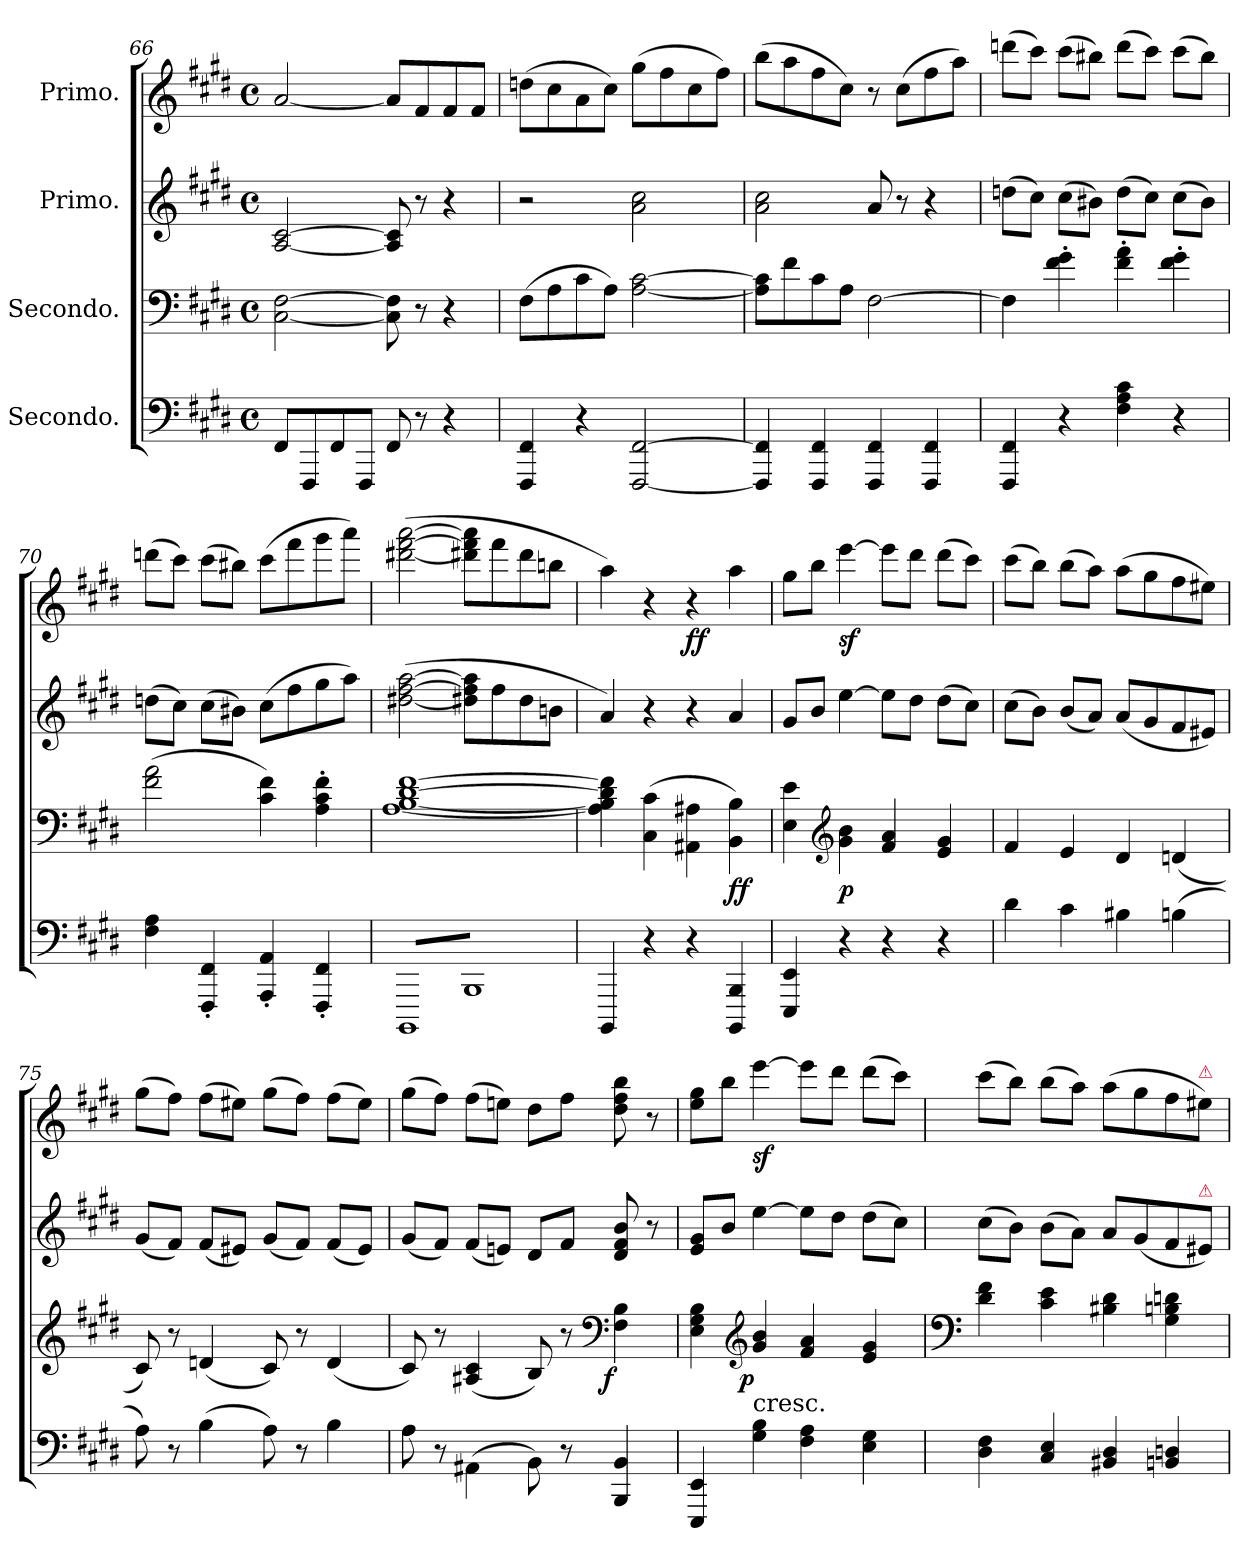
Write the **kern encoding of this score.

**kern	**kern	**dynam	**kern	**kern	**dynam
*part4	*part3	*part3	*part2	*part1	*part1
*staff4	*staff3	*staff3	*staff2	*staff1	*staff1
*I"Secondo.	*I"Secondo.	*	*I"Primo.	*I"Primo.	*
*clefF4	*clefF4	*	*clefG2	*clefG2	*
*k[f#c#g#d#]	*k[f#c#g#d#]	*	*k[f#c#g#d#]	*k[f#c#g#d#]	*
*M4/4	*M4/4	*	*M4/4	*M4/4	*
*met(c)	*met(c)	*	*met(c)	*met(c)	*
=66	=66	=66	=66	=66	=66
8FF#/L	[2C#\ [2F#\	.	[2A/ [2c#/	[2a/	.
8FFF#/	.	.	.	.	.
8FF#/	.	.	.	.	.
8FFF#/J	.	.	.	.	.
8FF#/	8C#]\ 8F#]\	.	8A]/ 8c#]/	8a/L]	.
8r	8r	.	8r	8f#/	.
4r	4r	.	4r	8f#/	.
.	.	.	.	8f#/J	.
=67	=67	=67	=67	=67	=67
4FFF#/ 4FF#/	(8F#\L	.	2r	(8ddn\L	.
.	8A\	.	.	8cc#\	.
4r	8c#\	.	.	8a\	.
.	8A\J)	.	.	8cc#\J)	.
[2FFF#/ [2FF#/	[2A\ [2c#\	.	2a\ 2cc#\	(8gg#\L	.
.	.	.	.	8ff#\	.
.	.	.	.	8cc#\	.
.	.	.	.	8ff#\J)	.
=68	=68	=68	=68	=68	=68
4FFF#]/ 4FF#]/	8A]\ 8c#]\L	.	2a\ 2cc#\	(8bb\L	.
.	8f#\	.	.	8aa\	.
4FFF#/ 4FF#/	8c#\	.	.	8ff#\	.
.	8A\J	.	.	8cc#\J)	.
4FFF#/ 4FF#/	[2F#\	.	8a/	8r	.
.	.	.	8r	(8cc#\L	.
4FFF#/ 4FF#/	.	.	4r	8ff#\	.
.	.	.	.	8aa\J)	.
=69	=69	=69	=69	=69	=69
4FFF#/ 4FF#/	4F#\]	.	(8ddn\L	(8dddn\L	.
.	.	.	8cc#\J)	8ccc#\J)	.
4r	4f#'\ 4g#'\	.	(8cc#\L	(8ccc#\L	.
.	.	.	8b#X\J)	8bb#X\J)	.
4F#\ 4A\ 4c#\	4f#'\ 4a'\	.	(8dd\L	(8ddd\L	.
.	.	.	8cc#\J)	8ccc#\J)	.
4r	4f#'\ 4g#'\	.	(8cc#\L	(8ccc#\L	.
.	.	.	8b#\J)	8bb#\J)	.
=70	=70	=70	=70	=70	=70
4F#\ 4A\	(2f#\ 2a\	.	(8ddn\L	(8dddn\L	.
.	.	.	8cc#\J)	8ccc#\J)	.
4FFF#'>/ 4FF#'>/	.	.	(8cc#\L	(8ccc#\L	.
.	.	.	8b#X\J)	8bb#X\J)	.
4AAA'>/ 4AA'>/	4c#\ 4f#\)	.	(8cc#\L	(8ccc#\L	.
.	.	.	8ff#\	8fff#\	.
4FFF#'>/ 4FF#'>/	4A'\ 4c#'\ 4f#'\	.	8gg#\	8ggg#\	.
.	.	.	8aa\J)	8aaa\J)	.
=71	=71	=71	=71	=71	=71
*tremolo	*	*	*	*	*
8BBBB/L	[1A [1B [1d# [1f#	.	([2dd#X\ [2ff#\ [2aa\	([2ddd#X\ [2fff#\ [2aaa\	.
8BBB/	.	.	.	.	.
8BBBB/	.	.	.	.	.
8BBB/	.	.	.	.	.
8BBBB/	.	.	8dd#X]\ 8ff#]\ 8aa]\L	8ddd#X]\ 8fff#]\ 8aaa]\L	.
8BBB/	.	.	8ff#\	8fff#\	.
8BBBB/	.	.	8dd#\	8ddd#\	.
8BBB/J	.	.	8bn\J	8bbn\J	.
*Xtremolo	*	*	*	*	*
=72	=72	=72	=72	=72	=72
4BBBB/	4A]\ 4B]\ 4d#]\ 4f#]\	.	4a/)	4aa\)	.
.	.	.	.	.	.
4r	(4C#\ 4c#\	.	4r	4r	.
.	.	.	.	.	.
4r	4AA#X\ 4A#X\	.	4r	4r	ff
4BBBB/ 4BBB/	4BB\ 4B\)	ff	4a/	4aa\	.
=73	=73	=73	=73	=73	=73
4EEE/ 4EE/	4E\ 4e\	.	8g#/L	8gg#\L	.
.	.	.	8b/J	8bb\J	.
*	*clefG2	*	*	*	*
4r	4g#\ 4b\	p	[4ee\	[4eee\	sf
4r	4f#/ 4a/	.	8ee\L]	8eee\L]	.
.	.	.	8dd#\J	8ddd#\J	.
4r	4e/ 4g#/	.	(8dd#\L	(8ddd#\L	.
.	.	.	8cc#\J)	8ccc#\J)	.
=74	=74	=74	=74	=74	=74
4d#\	4f#/	.	(8cc#\L	(8ccc#\L	.
.	.	.	8b\J)	8bb\J)	.
4c#\	4e/	.	(8b/L	(8bb\L	.
.	.	.	8a/J)	8aa\J)	.
4B#X\	4d#/	.	(>8a/L	(8aa\L	.
.	.	.	8g#/	8gg#\	.
(<4Bn\	(>4dn/	.	8f#/	8ff#\	.
.	.	.	8e#X/J)	8ee#X\J)	.
=75	=75	=75	=75	=75	=75
8A\)	8c#/)	.	(>8g#/L	(8gg#\L	.
8r	8r	.	8f#/J)	8ff#\J)	.
(<4B\	(>4dn/	.	(>8f#/L	(8ff#\L	.
.	.	.	8e#X/J)	8ee#X\J)	.
8A\)	8c#/)	.	(>8g#/L	(8gg#\L	.
8r	8r	.	8f#/J)	8ff#\J)	.
4B\	(>4d/	.	(>8f#/L	(8ff#\L	.
.	.	.	8e#/J)	8ee#\J)	.
=76	=76	=76	=76	=76	=76
8A\	8c#/)	.	(>8g#/L	(8gg#\L	.
8r	8r	.	8f#/J)	8ff#\J)	.
(4AA#X\	(>4A#X/ 4c#/	.	(>8f#/L	(8ff#\L	.
.	.	.	8en/J)	8een\J)	.
8BB\)	8B/)	.	8d#/L	8dd#\L	.
8r	8r	.	8f#/J	8ff#\J	.
*	*clefF4	*	*	*	*
!	!	!LO:DY:rj	!	!	!
4BBB/ 4BB/	4F#\ 4B\	f	8d#/ 8f#/ 8b/	8dd#\ 8ff#\ 8bb\	.
.	.	.	8r	8r	.
=77	=77	=77	=77	=77	=77
4EEE/ 4EE/	4E\ 4G#\ 4B\	.	8e/ 8g#/L	8ee\ 8gg#\L	.
.	.	.	8b/J	8bb\J	.
*	*clefG2	*	*	*	*
!	!LO:TX:c:t=cresc.	!	!	!	!
!	!	!LO:DY:rj	!	!	!
4G#\ 4B\	4g#/ 4b/	p	[4ee\	[4eee\	sf
4F#\ 4A\	4f#/ 4a/	.	8ee\L]	8eee\L]	.
.	.	.	8dd#\J	8ddd#\J	.
4E\ 4G#\	4e/ 4g#/	.	(8dd#\L	(8ddd#\L	.
.	.	.	8cc#\J)	8ccc#\J)	.
=78	=78	=78	=78	=78	=78
*	*clefF4	*	*	*	*
4D#\ 4F#\	4d#\ 4f#\	.	(8cc#\L	(8ccc#\L	.
.	.	.	8b\J)	8bb\J)	.
4C#/ 4E/	4c#\ 4e\	.	(8b\L	(8bb\L	.
.	.	.	8a\J)	8aa\J)	.
4BB#X/ 4D#/	4B#X\ 4d#\	.	8a/L	(8aa\L	.
.	.	.	(>8g#/	8gg#\	.
4BBn/ 4Dn/	4G#\ 4Bn\ 4dn\	.	8f#/	8ff#\	.
!	!	!	!	!LO:TX:a:color=crimson:t=⚠	!
!	!	!	!LO:TX:a:color=crimson:t=⚠	!	!
.	.	.	8e#X/J)	8ee#X\J)	.
=	=	=	=	=	=
*-	*-	*-	*-	*-	*-
